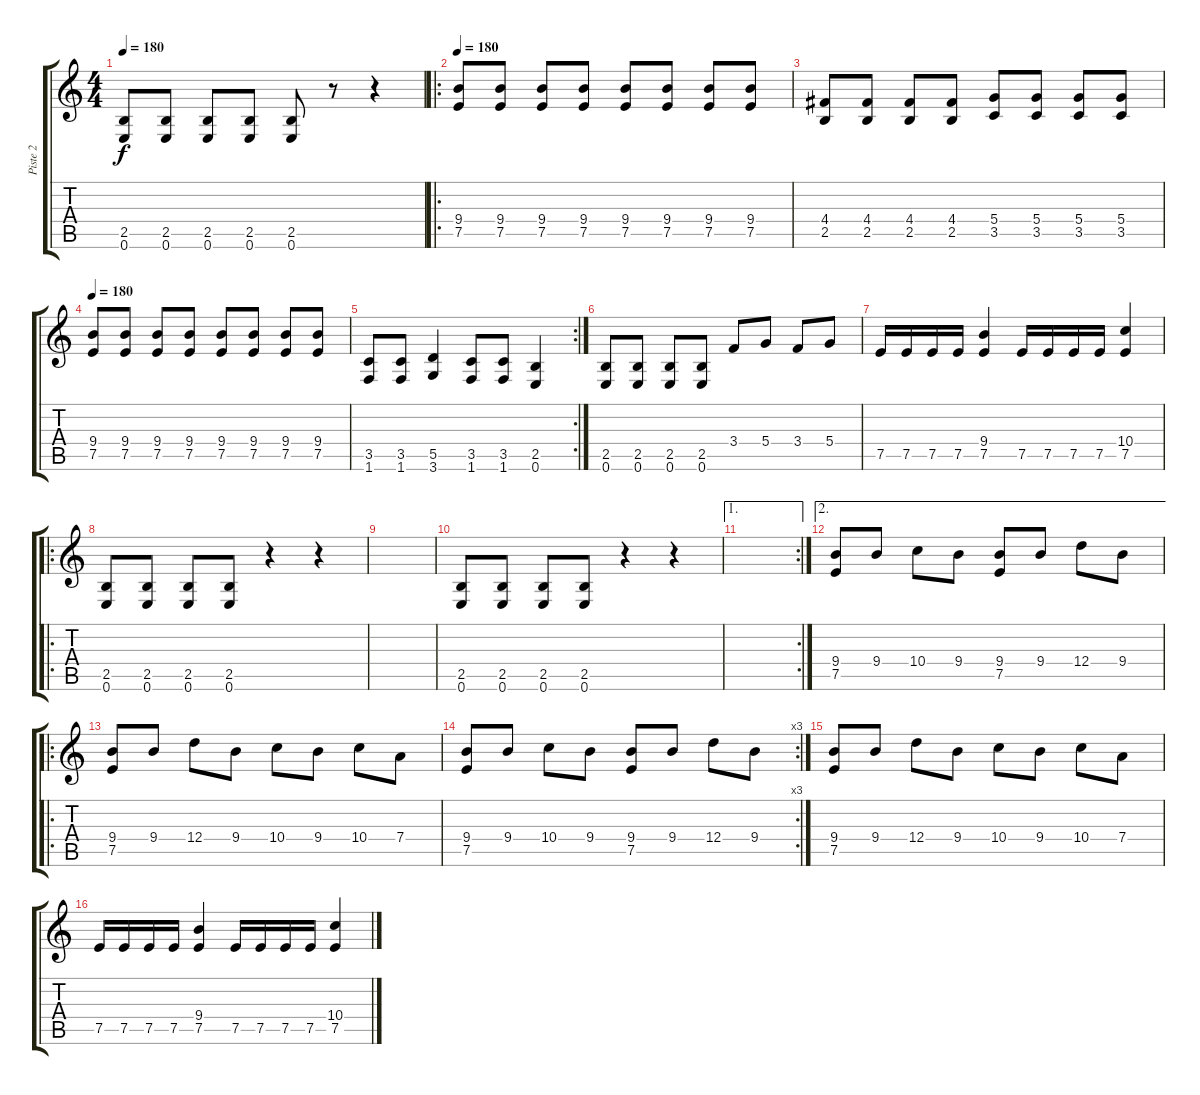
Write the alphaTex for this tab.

\track ("Piste 2" "Piste 2") {instrument distortionguitar}
\staff {score tabs}
\tuning (E4 B3 G3 D3 A2 E2) {hide}
\ts (4 4)
\tempo 180
\clef g2
\ks c
(2.5 0.6).8{dy f} (2.5 0.6).8 (2.5 0.6).8 (2.5 0.6).8 (2.5 0.6).8 r.8 r.4 |
\ro
\tempo 180
(9.4 7.5).8 (9.4 7.5).8 (9.4 7.5).8 (9.4 7.5).8 (9.4 7.5).8 (9.4 7.5).8 (9.4 7.5).8 (9.4 7.5).8 |
(4.4 2.5).8 (4.4 2.5).8 (4.4 2.5).8 (4.4 2.5).8 (5.4 3.5).8 (5.4 3.5).8 (5.4 3.5).8 (5.4 3.5).8 |
\tempo 180
(9.4 7.5).8 (9.4 7.5).8 (9.4 7.5).8 (9.4 7.5).8 (9.4 7.5).8 (9.4 7.5).8 (9.4 7.5).8 (9.4 7.5).8 |
\rc 2
(3.5 1.6).8 (3.5 1.6).8 (5.5 3.6).4 (3.5 1.6).8 (3.5 1.6).8 (2.5 0.6).4 |
(2.5 0.6).8 (2.5 0.6).8 (2.5 0.6).8 (2.5 0.6).8 3.4.8 5.4.8 3.4.8 5.4.8 |
7.5.16 7.5.16 7.5.16 7.5.16 (9.4 7.5).4 7.5.16 7.5.16 7.5.16 7.5.16 (10.4 7.5).4 |
\ro
(2.5 0.6).8 (2.5 0.6).8 (2.5 0.6).8 (2.5 0.6).8 r.4 r.4 |
|
(2.5 0.6).8 (2.5 0.6).8 (2.5 0.6).8 (2.5 0.6).8 r.4 r.4 |
\ae 1
\rc 2
|
\ae 2
(9.4 7.5).8 9.4.8 10.4.8 9.4.8 (9.4 7.5).8 9.4.8 12.4.8 9.4.8 |
\ro
(9.4 7.5).8 9.4.8 12.4.8 9.4.8 10.4.8 9.4.8 10.4.8 7.4.8 |
\rc 3
(9.4 7.5).8 9.4.8 10.4.8 9.4.8 (9.4 7.5).8 9.4.8 12.4.8 9.4.8 |
(9.4 7.5).8 9.4.8 12.4.8 9.4.8 10.4.8 9.4.8 10.4.8 7.4.8 |
7.5.16 7.5.16 7.5.16 7.5.16 (9.4 7.5).4 7.5.16 7.5.16 7.5.16 7.5.16 (10.4 7.5).4
